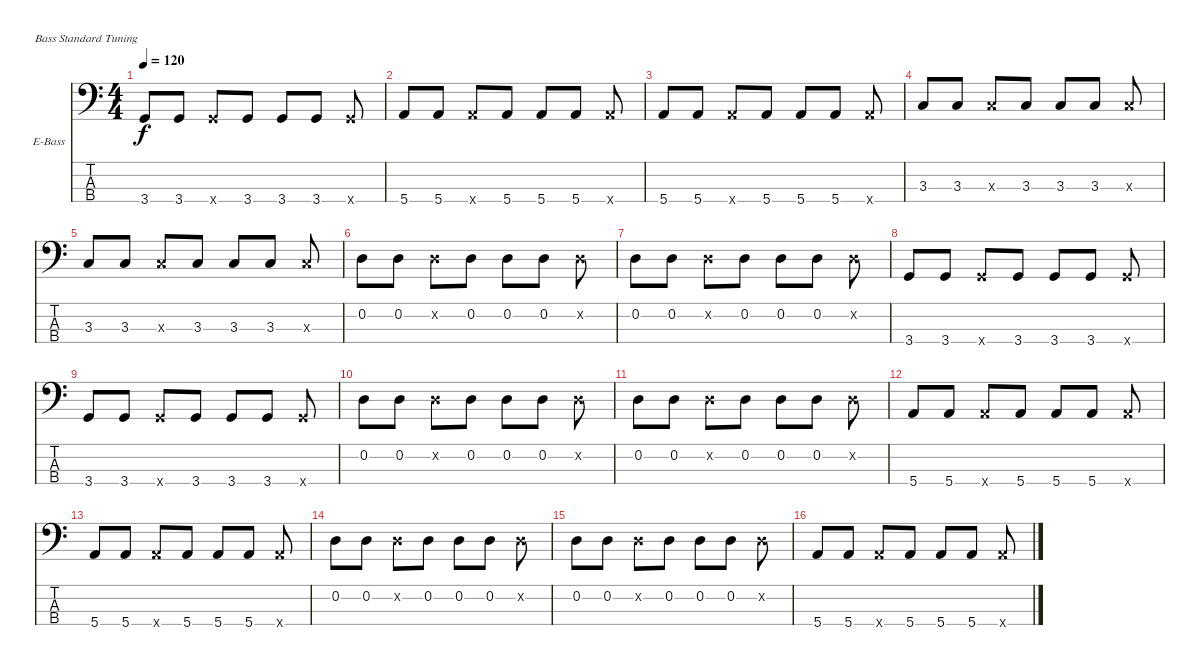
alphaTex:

\bracketExtendMode nobrackets
\firstSystemTrackNameOrientation horizontal
\otherSystemsTrackNameOrientation horizontal
\track ("Electric Bass" "E-Bass") {instrument electricbassfinger}
\staff {score tabs}
\tuning (G2 D2 A1 E1)
\ts (4 4)
\tempo 120
\clef f4
\scale
0.333333
\ks c
3.4.8{dy f} 3.4.8 3.4{x}.8 3.4.8 3.4.8 3.4.8 3.4{x}.8 |
\scale
0.333333 5.4.8 5.4.8 5.4{x}.8 5.4.8 5.4.8 5.4.8 5.4{x}.8 |
\scale
0.333333 5.4.8 5.4.8 5.4{x}.8 5.4.8 5.4.8 5.4.8 5.4{x}.8 |
\scale
0.333333 3.3.8 3.3.8 3.3{x}.8 3.3.8 3.3.8 3.3.8 3.3{x}.8 |
\scale
0.333333 3.3.8 3.3.8 3.3{x}.8 3.3.8 3.3.8 3.3.8 3.3{x}.8 |
\scale
0.333333 0.2.8 0.2.8 0.2{x}.8 0.2.8 0.2.8 0.2.8 0.2{x}.8 |
\scale
0.333333 0.2.8 0.2.8 0.2{x}.8 0.2.8 0.2.8 0.2.8 0.2{x}.8 |
\scale
0.333333 3.4.8 3.4.8 3.4{x}.8 3.4.8 3.4.8 3.4.8 3.4{x}.8 |
\scale
0.333333 3.4.8 3.4.8 3.4{x}.8 3.4.8 3.4.8 3.4.8 3.4{x}.8 |
\scale
0.333333 0.2.8 0.2.8 0.2{x}.8 0.2.8 0.2.8 0.2.8 0.2{x}.8 |
\scale
0.333333 0.2.8 0.2.8 0.2{x}.8 0.2.8 0.2.8 0.2.8 0.2{x}.8 |
\scale
0.333333 5.4.8 5.4.8 5.4{x}.8 5.4.8 5.4.8 5.4.8 5.4{x}.8 |
\scale
0.333333 5.4.8 5.4.8 5.4{x}.8 5.4.8 5.4.8 5.4.8 5.4{x}.8 |
0.2.8 0.2.8 0.2{x}.8 0.2.8 0.2.8 0.2.8 0.2{x}.8 |
0.2.8 0.2.8 0.2{x}.8 0.2.8 0.2.8 0.2.8 0.2{x}.8 |
5.4.8 5.4.8 5.4{x}.8 5.4.8 5.4.8 5.4.8 5.4{x}.8
